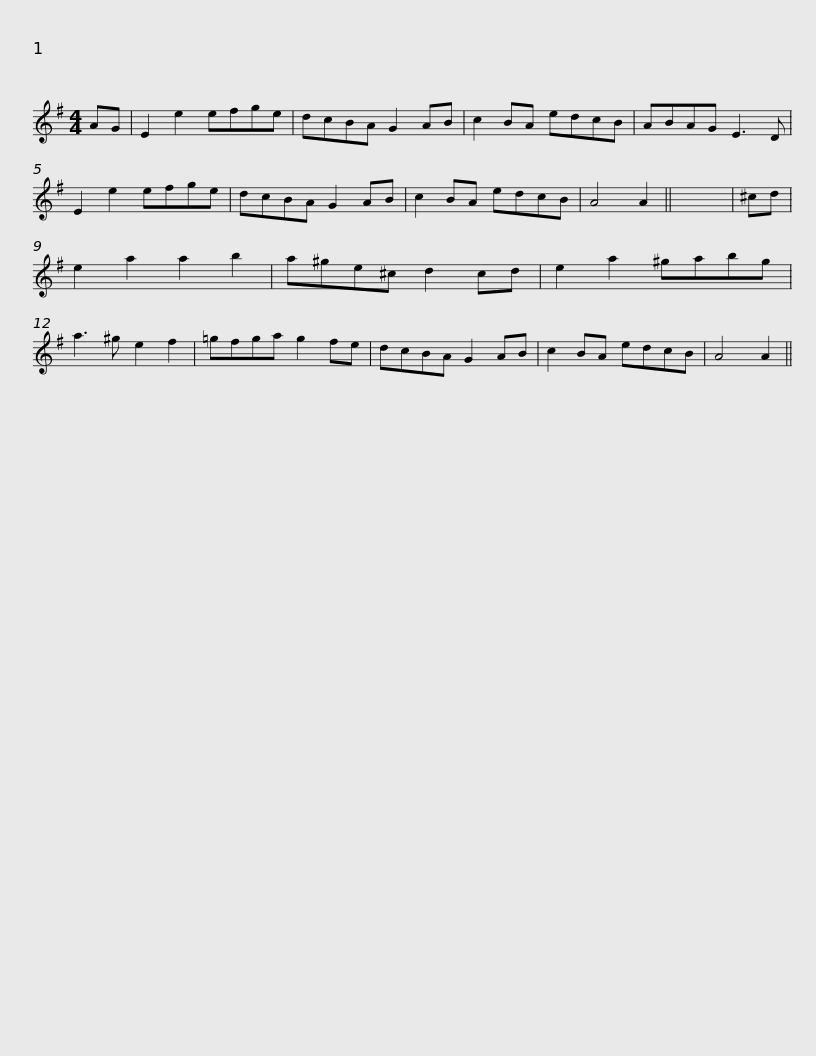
X:1
L:1/8
M:4/4
I:linebreak $
K:G
V:1 treble
V:1
 AG | E2 e2 efge | dcBA G2 AB | c2 BA edcB | ABAG E3 D | %5
 E2 e2 efge | dcBA G2 AB |$ c2 BA edcB | A4 A2 || x8 | %10
 ^cd | e2 a2 a2 b2 | a^ge^c d2 cd | e2 a2 ^gabg | a3 ^g e2 f2 |$ %15
 =gfga g2 fe | dcBA G2 AB | c2 BA edcB | A4 A2 || %19
